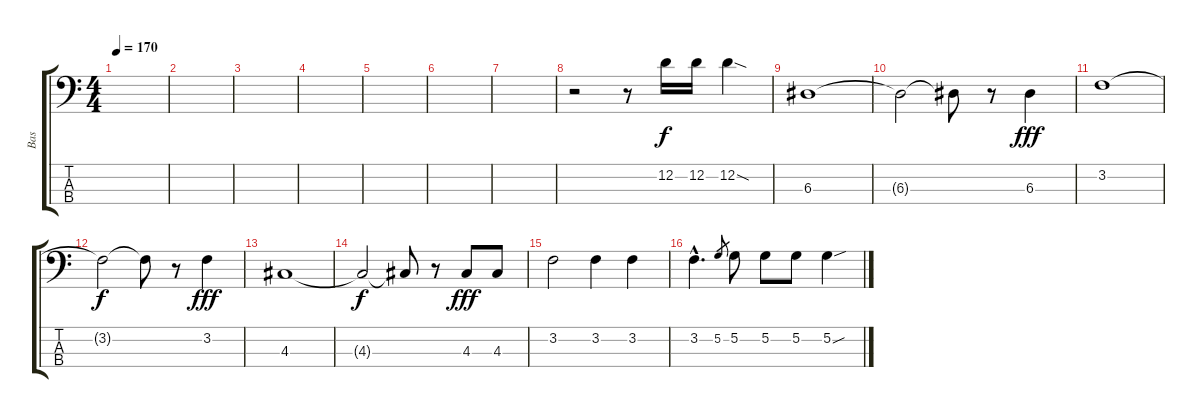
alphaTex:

\track ("Bas" "Bas") {instrument electricbasspick}
\staff {score tabs}
\tuning (G2 D2 A1 E1) {hide}
\ts (4 4)
\tempo 170
\clef f4
\ks c
|
|
|
|
|
|
|
r.2 r.8 12.2.16 12.2.16 12.2{sod}.4 |
6.3.1 |
6.3{t}.2{dy f} 6.3{t}.8 r.8 6.3.4{dy fff} |
3.2.1 |
3.2{t}.2{dy f} 3.2{t}.8 r.8 3.2.4{dy fff} |
4.3.1 |
4.3{t}.2{dy f} 4.3{t}.8 r.8 4.3.8{dy fff} 4.3.8 |
3.2.2 3.2.4 3.2.4 |
3.2{hac}.4{d} 5.2.8{gr} 5.2.8 5.2.8 5.2.8 5.2{sou}.4
